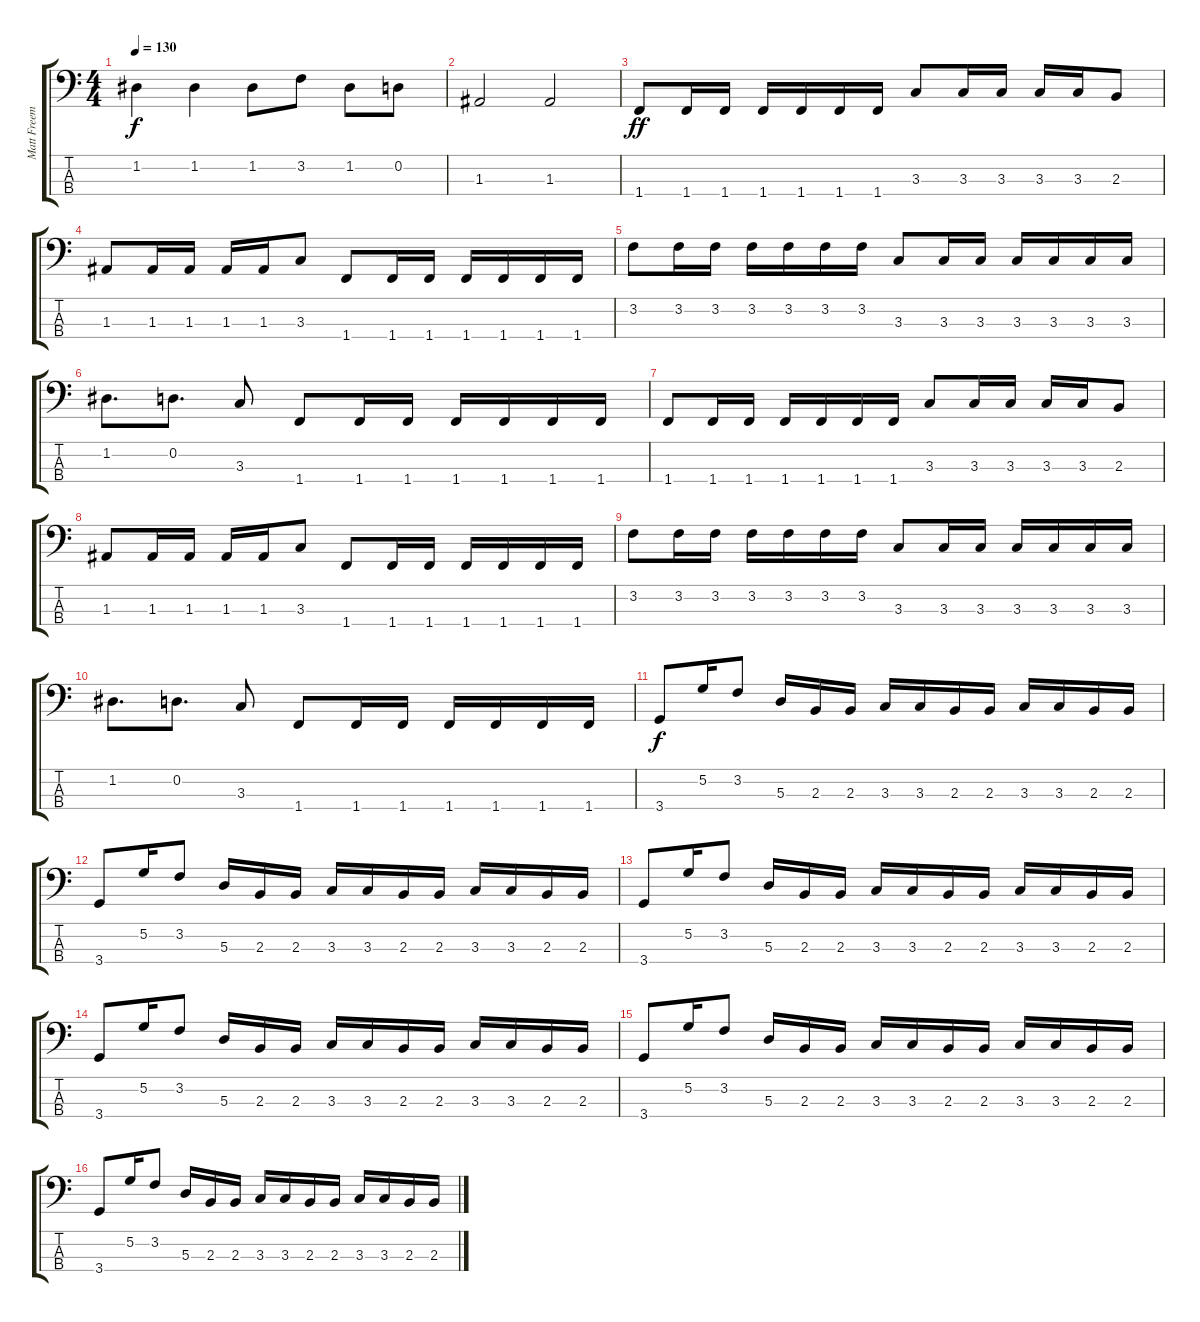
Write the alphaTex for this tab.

\track ("Matt Freeman" "Matt Freem") {instrument electricbasspick}
\staff {score tabs}
\tuning (G2 D2 A1 E1) {hide}
\ts (4 4)
\tempo 130
\clef f4
\ks c
1.2.4{dy f} 1.2.4 1.2.8 3.2.8 1.2.8 0.2.8 |
1.3.2 1.3.2 |
1.4.8{dy ff} 1.4.16 1.4.16 1.4.16 1.4.16 1.4.16 1.4.16 3.3.8 3.3.16 3.3.16 3.3.16 3.3.16 2.3.8 |
1.3.8 1.3.16 1.3.16 1.3.16 1.3.16 3.3.8 1.4.8 1.4.16 1.4.16 1.4.16 1.4.16 1.4.16 1.4.16 |
3.2.8 3.2.16 3.2.16 3.2.16 3.2.16 3.2.16 3.2.16 3.3.8 3.3.16 3.3.16 3.3.16 3.3.16 3.3.16 3.3.16 |
1.2.8{d} 0.2.8{d} 3.3.8 1.4.8 1.4.16 1.4.16 1.4.16 1.4.16 1.4.16 1.4.16 |
1.4.8 1.4.16 1.4.16 1.4.16 1.4.16 1.4.16 1.4.16 3.3.8 3.3.16 3.3.16 3.3.16 3.3.16 2.3.8 |
1.3.8 1.3.16 1.3.16 1.3.16 1.3.16 3.3.8 1.4.8 1.4.16 1.4.16 1.4.16 1.4.16 1.4.16 1.4.16 |
3.2.8 3.2.16 3.2.16 3.2.16 3.2.16 3.2.16 3.2.16 3.3.8 3.3.16 3.3.16 3.3.16 3.3.16 3.3.16 3.3.16 |
1.2.8{d} 0.2.8{d} 3.3.8 1.4.8 1.4.16 1.4.16 1.4.16 1.4.16 1.4.16 1.4.16 |
3.4.8{dy f} 5.2.16 3.2.8 5.3.16 2.3.16 2.3.16 3.3.16 3.3.16 2.3.16 2.3.16 3.3.16 3.3.16 2.3.16 2.3.16 |
3.4.8 5.2.16 3.2.8 5.3.16 2.3.16 2.3.16 3.3.16 3.3.16 2.3.16 2.3.16 3.3.16 3.3.16 2.3.16 2.3.16 |
3.4.8 5.2.16 3.2.8 5.3.16 2.3.16 2.3.16 3.3.16 3.3.16 2.3.16 2.3.16 3.3.16 3.3.16 2.3.16 2.3.16 |
3.4.8 5.2.16 3.2.8 5.3.16 2.3.16 2.3.16 3.3.16 3.3.16 2.3.16 2.3.16 3.3.16 3.3.16 2.3.16 2.3.16 |
3.4.8 5.2.16 3.2.8 5.3.16 2.3.16 2.3.16 3.3.16 3.3.16 2.3.16 2.3.16 3.3.16 3.3.16 2.3.16 2.3.16 |
3.4.8 5.2.16 3.2.8 5.3.16 2.3.16 2.3.16 3.3.16 3.3.16 2.3.16 2.3.16 3.3.16 3.3.16 2.3.16 2.3.16
